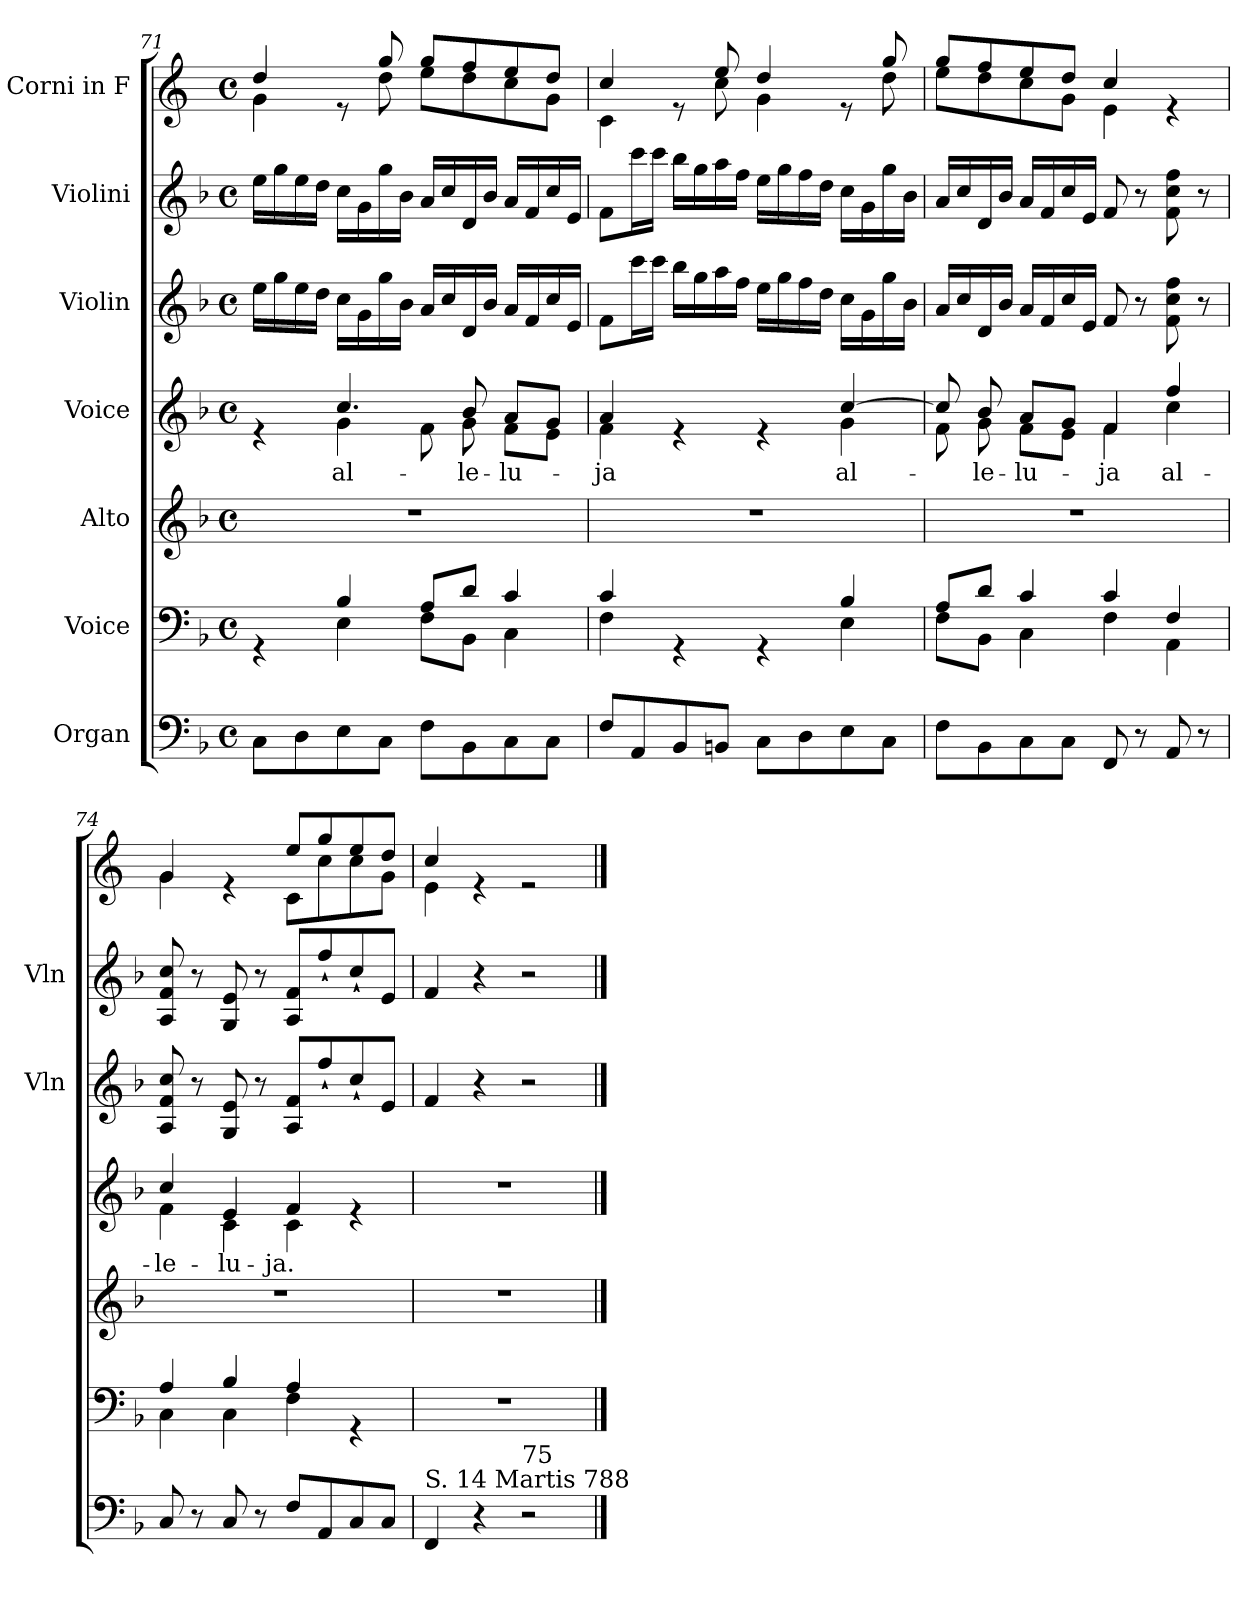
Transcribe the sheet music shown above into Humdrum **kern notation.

**kern	**kern	**kern	**kern	**text	**kern	**kern	**kern
*part7	*part6	*part5	*part4	*part4	*part3	*part2	*part1
*staff7	*staff6	*staff5	*staff4	*staff4	*staff3	*staff2	*staff1
*I"Organ	*I"Voice	*I"Alto	*I"Voice	*	*I"Violin	*I"Violini	*I"Corni in F
*	*	*	*	*	*I'Vln	*I'Vln	*
*clefF4	*clefF4	*clefG2	*clefG2	*	*clefG2	*clefG2	*clefG2
*	*	*	*	*	*	*	*ITrd4c7
*k[b-]	*k[b-]	*k[b-]	*k[b-]	*	*k[b-]	*k[b-]	*k[b-]
*M4/4	*M4/4	*M4/4	*M4/4	*	*M4/4	*M4/4	*M4/4
*met(c)	*met(c)	*met(c)	*met(c)	*	*met(c)	*met(c)	*met(c)
=71	=71	=71	=71	=71	=71	=71	=71
*	*^	*	*^	*	*	*	*^
8C\L	4rGG	4ryy	1r	4re	4ryy	.	16ee\LL	16ee\LL	4g/	4c\
.	.	.	.	.	.	.	16gg\	16gg\	.	.
8D\	.	.	.	.	.	.	16ee\	16ee\	.	.
.	.	.	.	.	.	.	16dd\JJ	16dd\JJ	.	.
!	!	!	!	!	!	!LO:LY:b	!	!	!	!
8E\	4B-/	4E\	.	4.cc/	4g\	al-	16cc\LL	16cc\LL	8re	8ryy
.	.	.	.	.	.	.	16g\	16g\	.	.
8C\J	.	.	.	.	.	.	16gg\	16gg\	8cc/	8g\
.	.	.	.	.	.	.	16b-\JJ	16b-\JJ	.	.
8F\L	8A/L	8F\L	.	.	8f\	.	16a/LL	16a/LL	8cc/L	8a\L
.	.	.	.	.	.	.	16cc/	16cc/	.	.
!	!	!	!	!	!	!LO:LY:b	!	!	!	!
8BB-\	8d/J	8BB-\J	.	8b-/	8g\	-le-	16d/	16d/	8b-/	8g\
.	.	.	.	.	.	.	16b-/JJ	16b-/JJ	.	.
!	!	!	!	!	!	!LO:LY:b	!	!	!	!
8C\	4c/	4C\	.	8a/L	8f\L	-lu-	16a/LL	16a/LL	8a/	8f\
.	.	.	.	.	.	.	16f/	16f/	.	.
8C\J	.	.	.	8g/J	8e\J	.	16cc/	16cc/	8g/J	8c\J
.	.	.	.	.	.	.	16e/JJ	16e/JJ	.	.
!!LO:LB:g=z	!!
=72	=72	=72	=72	=72	=72	=72	=72	=72	=72	=72
!	!	!	!	!	!	!LO:LY:b	!	!	!	!
8F/L	4c/	4F\	1r	4a/	4f\	-ja	8f\L	8f\L	4f/	4F\
8AA/	.	.	.	.	.	.	16ccc\L	16ccc\L	.	.
.	.	.	.	.	.	.	16ccc\JJ	16ccc\JJ	.	.
8BB-/	4rGG	2ryy	.	4re	2ryy	.	16bb-\LL	16bb-\LL	8re	8ryy
.	.	.	.	.	.	.	16gg\	16gg\	.	.
8BBn/J	.	.	.	.	.	.	16aa\	16aa\	8a/	8f\
.	.	.	.	.	.	.	16ff\JJ	16ff\JJ	.	.
8C\L	4rGG	.	.	4re	.	.	16ee\LL	16ee\LL	4g/	4c\
.	.	.	.	.	.	.	16gg\	16gg\	.	.
8D\	.	.	.	.	.	.	16ff\	16ff\	.	.
.	.	.	.	.	.	.	16dd\JJ	16dd\JJ	.	.
!	!	!	!	!	!	!LO:LY:b	!	!	!	!
8E\	4B-/	4E\	.	[4cc/	4g\	al-	16cc\LL	16cc\LL	8re	8ryy
.	.	.	.	.	.	.	16g\	16g\	.	.
8C\J	.	.	.	.	.	.	16gg\	16gg\	8cc/	8g\
.	.	.	.	.	.	.	16b-\JJ	16b-\JJ	.	.
=73	=73	=73	=73	=73	=73	=73	=73	=73	=73	=73
8F\L	8A/L	8F\L	1r	8cc/]	8f\	.	16a/LL	16a/LL	8cc/L	8a\L
.	.	.	.	.	.	.	16cc/	16cc/	.	.
!	!	!	!	!	!	!LO:LY:b	!	!	!	!
8BB-\	8d/J	8BB-\J	.	8b-/	8g\	-le-	16d/	16d/	8b-/	8g\
.	.	.	.	.	.	.	16b-/JJ	16b-/JJ	.	.
!	!	!	!	!	!	!LO:LY:b	!	!	!	!
8C\	4c/	4C\	.	8a/L	8f\L	-lu-	16a/LL	16a/LL	8a/	8f\
.	.	.	.	.	.	.	16f/	16f/	.	.
8C\J	.	.	.	8g/J	8e\J	.	16cc/	16cc/	8g/J	8c\J
.	.	.	.	.	.	.	16e/JJ	16e/JJ	.	.
!	!	!	!	!	!	!LO:LY:b	!	!	!	!
8FF/	4c/	4F\	.	4f/	4f\	-ja	8f/	8f/	4f/	4A\
8r	.	.	.	.	.	.	8r	8r	.	.
!	!	!	!	!	!	!LO:LY:b	!	!	!	!
8AA/	4F/	4AA\	.	4ff/	4cc\	al-	8f\ 8cc\ 8ff\	8f\ 8cc\ 8ff\	4re	4ryy
8r	.	.	.	.	.	.	8r	8r	.	.
=74	=74	=74	=74	=74	=74	=74	=74	=74	=74	=74
!	!	!	!	!	!	!LO:LY:b	!	!	!	!
8C/	4A/	4C\	1r	4cc/	4f\	-le-	8A/ 8f/ 8cc/	8A/ 8f/ 8cc/	4c/	4c\
8r	.	.	.	.	.	.	8r	8r	.	.
!	!	!	!	!	!	!LO:LY:b	!	!	!	!
8C/	4B-/	4C\	.	4e/	4c\	-lu-	8G/ 8e/	8G/ 8e/	4re	4ryy
8r	.	.	.	.	.	.	8r	8r	.	.
!	!	!	!	!	!	!LO:LY:b	!	!	!	!
8F/L	4A/	4F\	.	4f/	4c\	-ja.	8A/ 8f/L	8A/ 8f/L	8a/L	8F\L
8AA/	.	.	.	.	.	.	8ff`/	8ff`/	8cc/	8f\
8C/	4rGG	4ryy	.	4re	4ryy	.	8cc`/	8cc`/	8a/	8f\
8C/J	.	.	.	.	.	.	8e/J	8e/J	8g/J	8c\J
*	*v	*v	*	*v	*v	*	*	*	*	*
=75	=75	=75	=75	=75	=75	=75	=75	=75
!LO:TX:a:t=S. 14 Martis 788	!	!	!	!	!	!	!	!
4FF/	1r	1r	1r	.	4f/	4f/	4f/	4A\
4r	.	.	.	.	4r	4r	4re	2.ryy
!LO:TX:a:t=75	!	!	!	!	!	!	!	!
2r	.	.	.	.	2r	2r	2re	.
*	*	*	*	*	*	*	*v	*v
==	==	==	==	==	==	==	==
*-	*-	*-	*-	*-	*-	*-	*-
